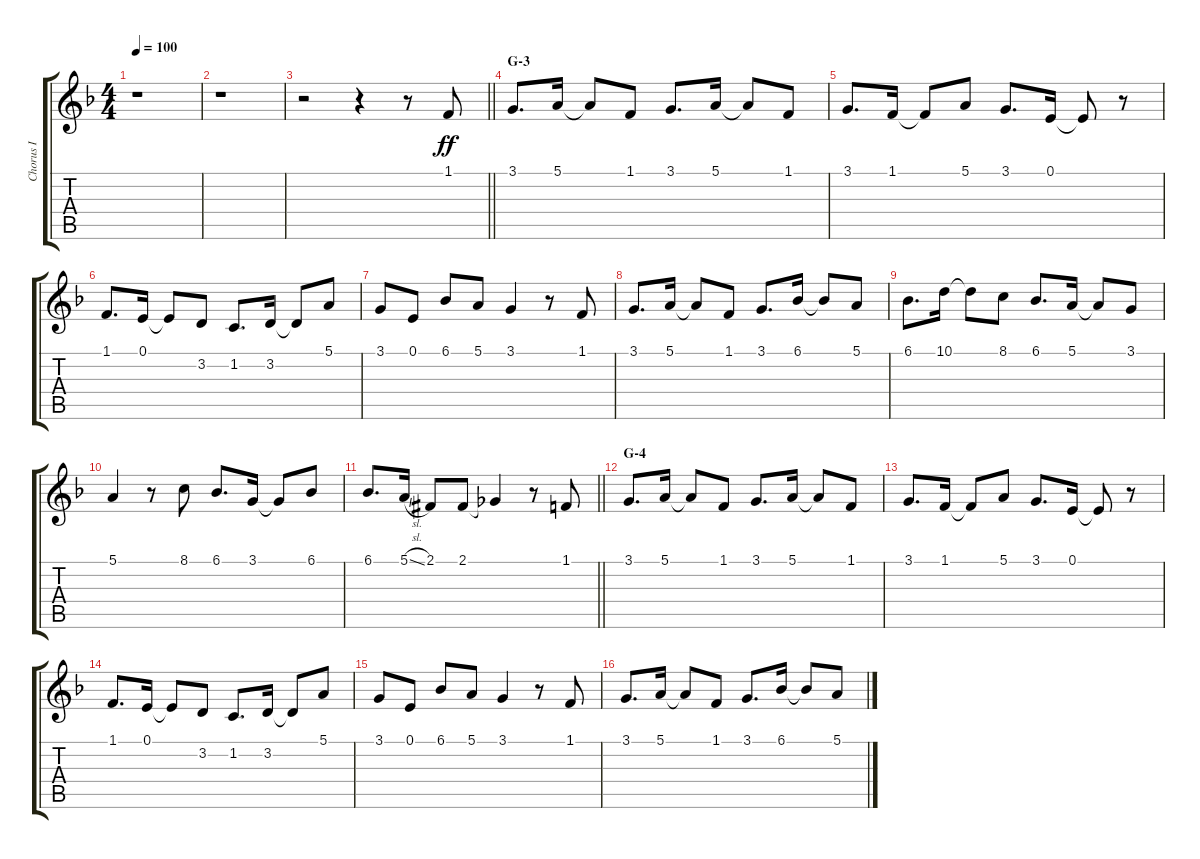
\track ("Chorus I" "Chorus I") {instrument voiceoohs}
\staff {score tabs}
\tuning (E4 B3 G3 D3 A2 E2) {hide}
\ts (4 4)
\tempo 100
\clef g2
\ks f
r.1{dy ff} |
r.1 |
\barLineRight lightlight
r.2 r.4 r.8 1.1.8 |
\section ("" "G-3")
3.1.8{d} 5.1.16 5.1{t}.8 1.1.8 3.1.8{d} 5.1.16 5.1{t}.8 1.1.8 |
3.1.8{d} 1.1.16 1.1{t}.8 5.1.8 3.1.8{d} 0.1.16 0.1{t}.8 r.8 |
1.1.8{d} 0.1.16 0.1{t}.8 3.2.8 1.2.8{d} 3.2.16 3.2{t}.8 5.1.8 |
3.1.8 0.1.8 6.1.8 5.1.8 3.1.4 r.8 1.1.8 |
3.1.8{d} 5.1.16 5.1{t}.8 1.1.8 3.1.8{d} 6.1.16 6.1{t}.8 5.1.8 |
6.1.8{d} 10.1.16 10.1{t}.8 8.1.8 6.1.8{d} 5.1.16 5.1{t}.8 3.1.8 |
5.1.4 r.8 8.1.8 6.1.8{d} 3.1.16 3.1{t}.8 6.1.8 |
\barLineRight lightlight
6.1.8{d} 5.1{sl}.16 2.1{acc #}.8 2.1{acc #}.8 2.1{t}.4 r.8 1.1.8 |
\section ("" "G-4")
3.1.8{d} 5.1.16 5.1{t}.8 1.1.8 3.1.8{d} 5.1.16 5.1{t}.8 1.1.8 |
3.1.8{d} 1.1.16 1.1{t}.8 5.1.8 3.1.8{d} 0.1.16 0.1{t}.8 r.8 |
1.1.8{d} 0.1.16 0.1{t}.8 3.2.8 1.2.8{d} 3.2.16 3.2{t}.8 5.1.8 |
3.1.8 0.1.8 6.1.8 5.1.8 3.1.4 r.8 1.1.8 |
3.1.8{d} 5.1.16 5.1{t}.8 1.1.8 3.1.8{d} 6.1.16 6.1{t}.8 5.1.8
